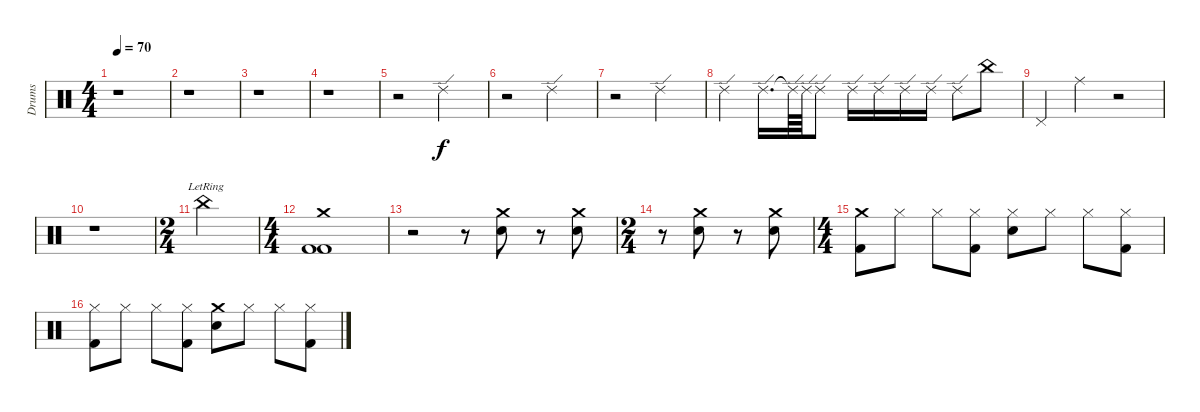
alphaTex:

\track ("Drums" "Drums") {instrument percussion}
\staff {score}
\articulation defaults
\ts (4 4)
\tempo 70
\clef neutral
\ks c
r.1{dy f} |
r.1 |
r.1 |
r.1 |
r.2 "Ride (edge) 2".2 |
r.2 "Ride (edge) 2".2 |
r.2 "Ride (edge) 2".2 |
"Ride (edge) 2".4 "Ride (edge) 2".16{d} "Ride (edge) 2"{t}.64 "Ride (edge) 2".64 "Ride (edge) 2".8 "Ride (edge) 2".16 "Ride (edge) 2".16 "Ride (edge) 2".16 "Ride (edge) 2".16 "Ride (edge) 2".8 "China (hit)".8 |
"Pedal Hi-Hat (hit)".4 "Ride (middle)".4 r.2 |
r.1 |
\ts (2 4)
"China (hit)"{lr}.2 |
\ts (4 4)
("Crash medium (hit)" "Kick (hit) 2" "Kick (hit) 2").1 |
r.2 r.8 ("Snare (hit) 2" "Crash medium (hit)").8 r.8 ("Snare (hit) 2" "Crash medium (hit)").8 |
\ts (2 4)
r.8 ("Snare (hit) 2" "Crash medium (hit)").8 r.8 ("Snare (hit) 2" "Crash medium (hit)").8 |
\ts (4 4)
("Kick (hit) 2" "Crash medium (hit)").8 "Hi-Hat (closed)".8 "Hi-Hat (closed)".8 ("Kick (hit) 2" "Hi-Hat (closed)").8 ("Snare (hit) 2" "Hi-Hat (closed)").8 "Hi-Hat (closed)".8 "Hi-Hat (closed)".8 ("Kick (hit) 2" "Hi-Hat (closed)").8 |
("Kick (hit) 2" "Hi-Hat (closed)").8 "Hi-Hat (closed)".8 "Hi-Hat (closed)".8 ("Kick (hit) 2" "Hi-Hat (closed)").8 ("Crash medium (hit)" "Snare (hit) 2").8 "Hi-Hat (closed)".8 "Hi-Hat (closed)".8 ("Kick (hit) 2" "Hi-Hat (closed)").8
